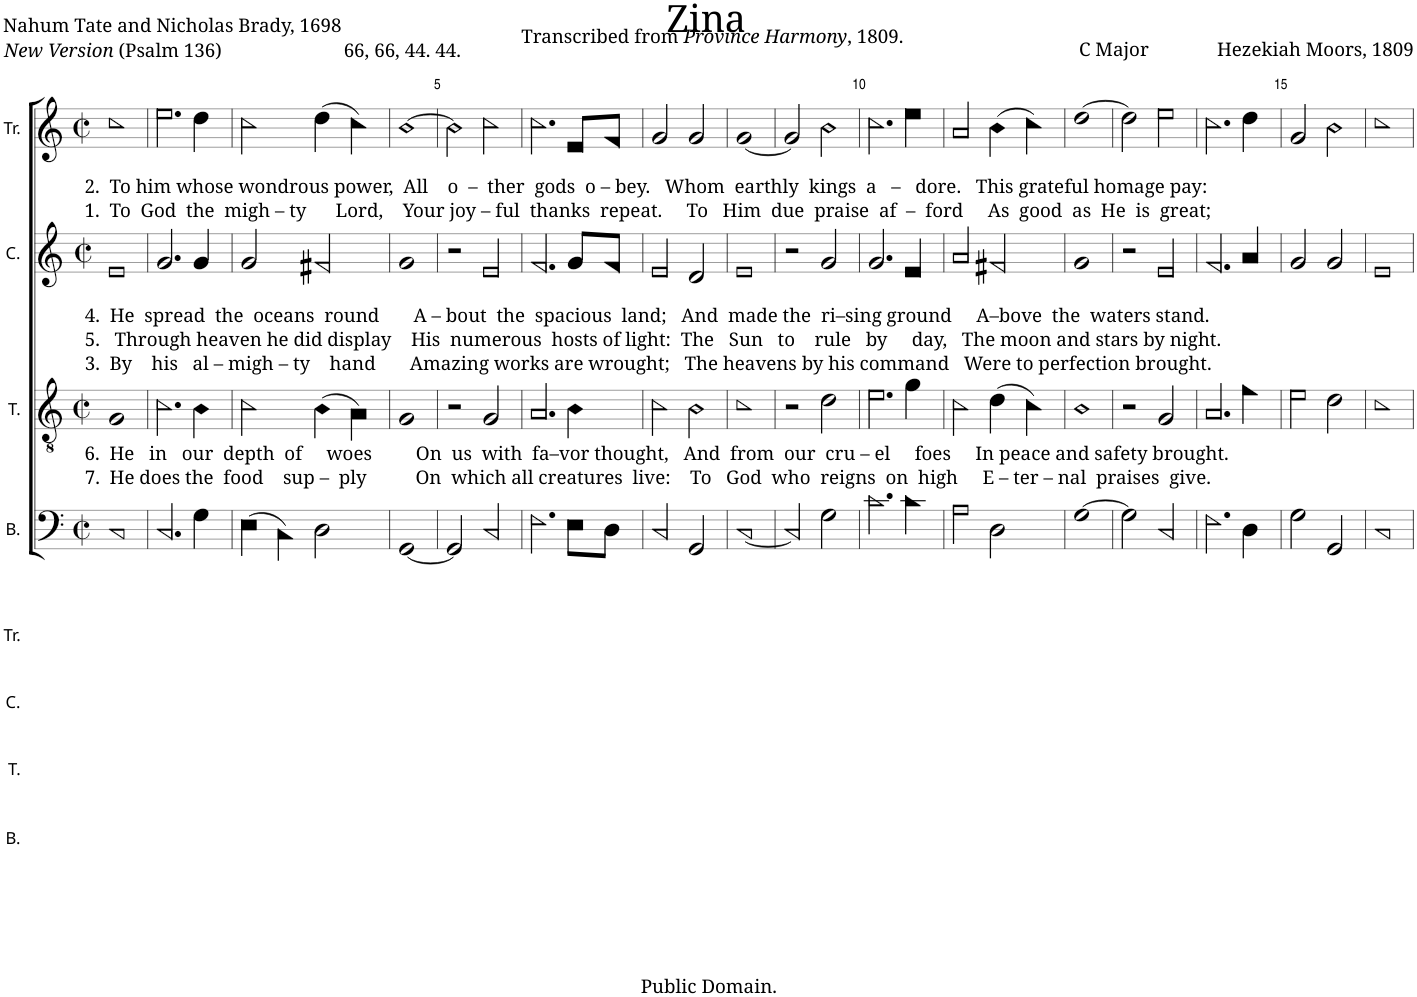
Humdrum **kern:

**kern	**kern	**kern	**kern
*part4	*part3	*part2	*part1
*staff4	*staff3	*staff2	*staff1
*I"B.	*I"T.	*I"C.	*I"Tr.
*I'B.	*I'T.	*I'C.	*I'Tr.
*clefF4	*clefGv2	*clefG2	*clefG2
*k[]	*k[]	*k[]	*k[]
*M2/2	*M2/2	*M2/2	*M2/2
*met(c|)	*met(c|)	*met(c|)	*met(c|)
=1	=1	=1	=1
!	!	!	!LO:TX:b:t=2.  To him whose wondrous power,  All    o  –  ther  gods  o – bey.   Whom  earthly  kings  a   –   dore.   This grateful homage pay&colon;
!	!	!	!LO:TX:b:t=1.  To  God  the  migh – ty      Lord,    Your joy – ful  thanks  repeat.     To   Him  due  praise  af  –  ford     As  good  as  He  is  great;
!	!	!LO:TX:b:t=4.  He  spread  the  oceans  round       A – bout  the  spacious  land;   And  made the  ri–sing ground     A–bove  the  waters stand.	!
!	!	!LO:TX:b:t=5.  &nbsp;Through heaven he did display    His  numerous  hosts of light&colon;  The   Sun   to    rule   by     day,   The moon and stars by night.	!
!	!	!LO:TX:b:t=3.  By    his   al – migh – ty    hand       Amazing works are wrought;   The heavens by his command   Were to perfection brought.	!
!	!LO:TX:b:t=6.  He   in   our  depth  of     woes         On  us  with  fa–vor thought,   And  from  our  cru – el     foes     In peace and safety brought.	!	!
!	!LO:TX:b:t=7.  He does the  food    sup –  ply          On  which all creatures  live&colon;    To   God  who  reigns  on  high     E – ter – nal  praises  give.	!	!
1C!	1G!	1e!	1cc!
=2	=2	=2	=2
2.C!/	2.c!\	2.g!/	2.ee!\
4G!\	4B!\	4g!/	4dd!\
=3	=3	=3	=3
(4E!\	2c!\	2g!/	2cc!\
4C!\)	.	.	.
2D!\	(4B!\	2f#X!/	(4dd!\
.	4A!\)	.	4cc!\)
=4	=4	=4	=4
[1GG!	1G!	1g!	[1b!
=5	=5	=5	=5
2GG!/]	2r	2r	2b!\]
2C!/	2G!/	2e!/	2cc!\
=6	=6	=6	=6
2.F!\	2.A!/	2.f!/	2.cc!\
8E!\L	4B!\	8g!/L	8e!/L
8D!\J	.	8f!/J	8f!/J
=7	=7	=7	=7
2C!/	2c!\	2e!/	2g!/
2GG!/	2B!\	2d!/	2g!/
=8	=8	=8	=8
[1C!	1c!	1e!	[1g!
=9	=9	=9	=9
2C!/]	2r	2r	2g!/]
2G!\	2d!\	2g!/	2b!\
=10	=10	=10	=10
2.c!\	2.e!\	2.g!/	2.cc!\
4c!\	4g!\	4e!/	4ee!\
=11	=11	=11	=11
2A!\	2c!\	2a!/	2a!/
2D!\	(4d!\	2f#X!/	(4b!\
.	4c!\)	.	4cc!\)
=12	=12	=12	=12
[1G!	1B!	1g!	[1dd!
=13	=13	=13	=13
2G!\]	2r	2r	2dd!\]
2C!/	2G!/	2e!/	2ee!\
=14	=14	=14	=14
2.F!\	2.A!/	2.f!/	2.cc!\
4D!\	4f!\	4a!/	4dd!\
=15	=15	=15	=15
2G!\	2e!\	2g!/	2g!/
2GG!/	2d!\	2g!/	2b!\
=16	=16	=16	=16
1C!	1c!	1e!	1cc!
=	=	=	=
*-	*-	*-	*-
